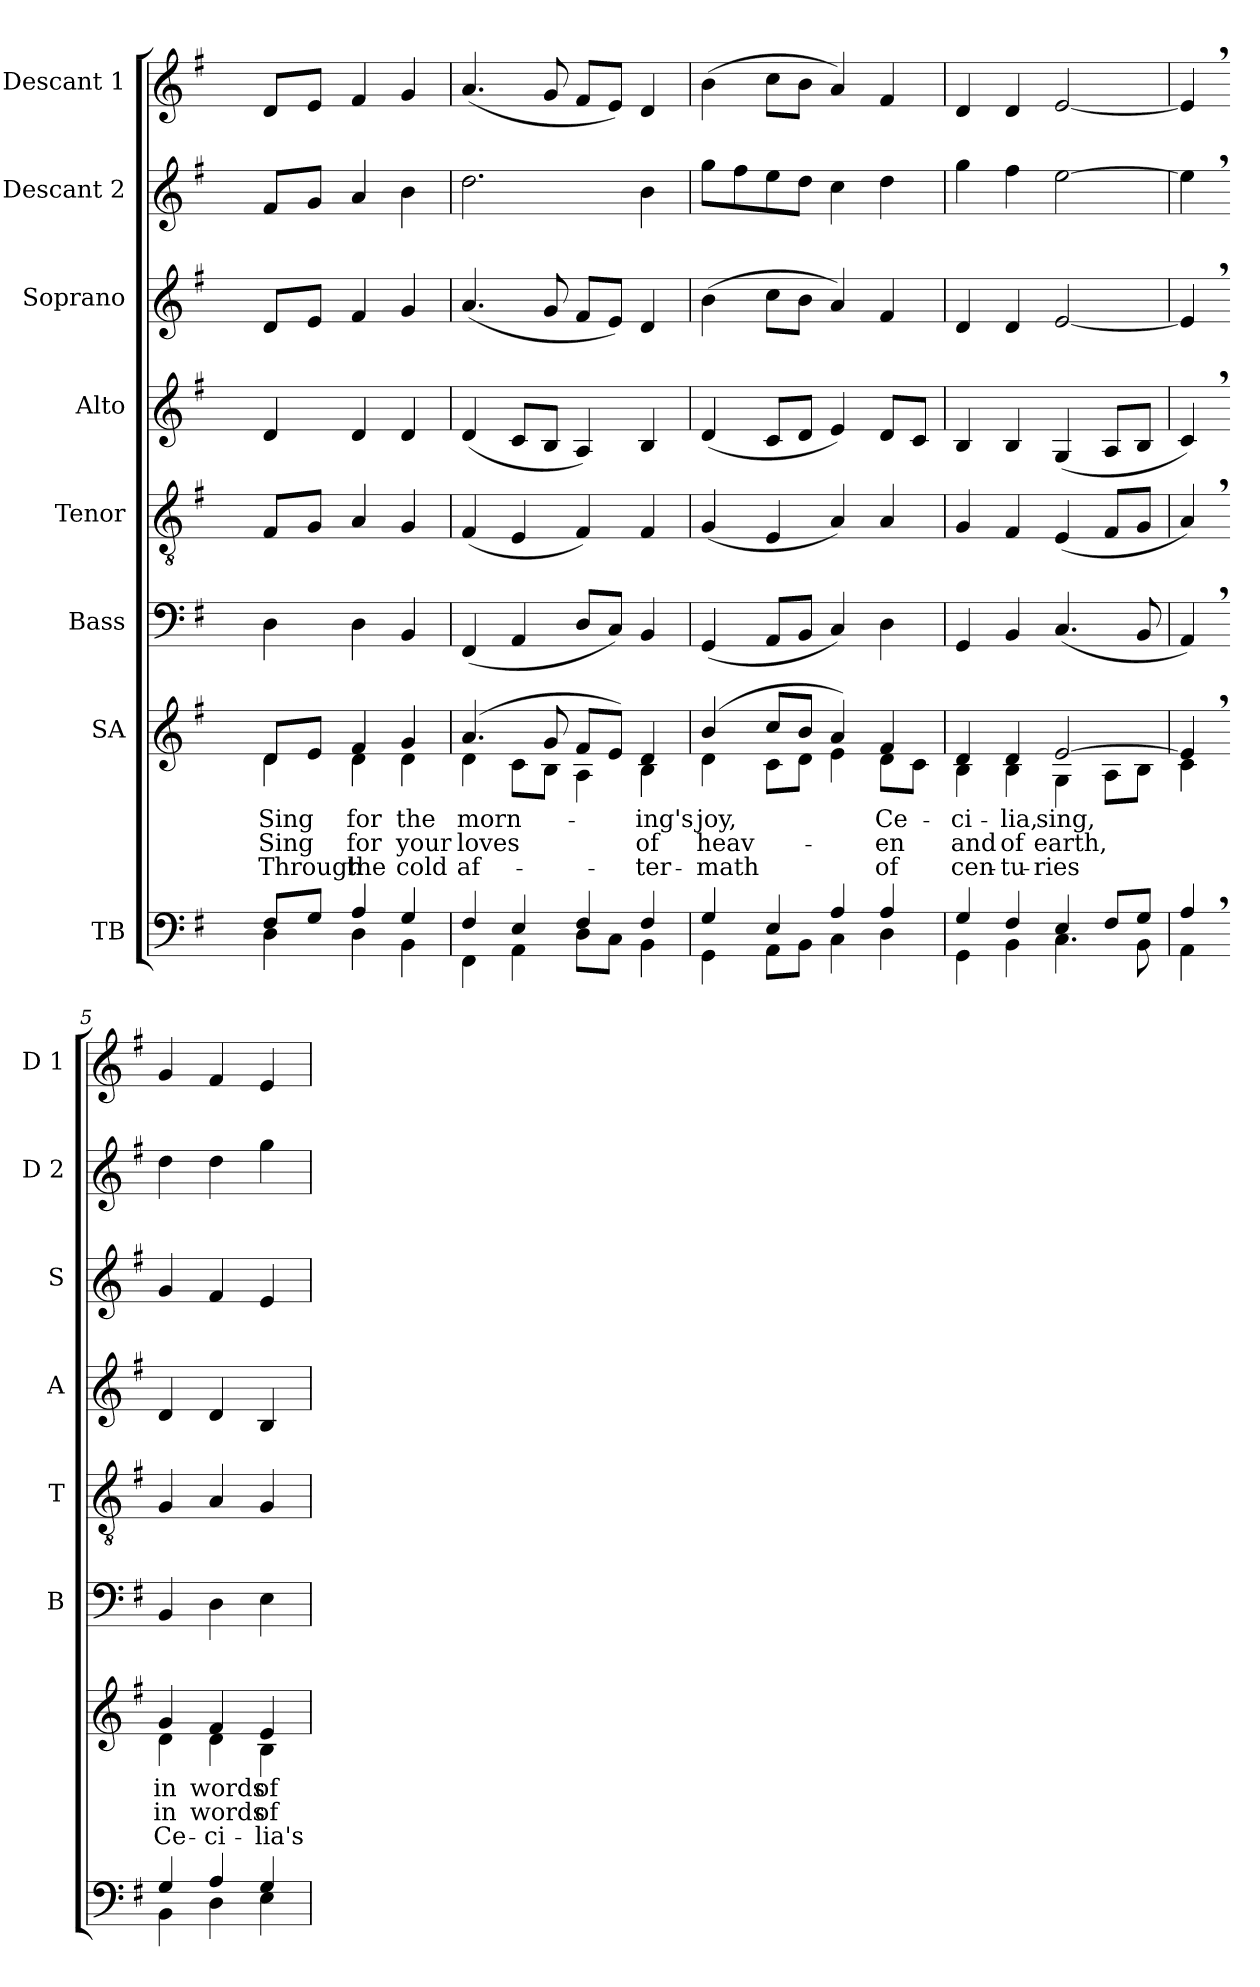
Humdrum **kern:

**kern	**kern	**text	**text	**text	**kern	**kern	**kern	**kern	**kern	**kern
*part8	*part7	*part7	*part7	*part7	*part6	*part5	*part4	*part3	*part2	*part1
*staff8	*staff7	*staff7	*staff7	*staff7	*staff6	*staff5	*staff4	*staff3	*staff2	*staff1
*I"TB	*I"SA	*	*	*	*I"Bass	*I"Tenor	*I"Alto	*I"Soprano	*I"Descant 2	*I"Descant 1
*	*	*	*	*	*I'B	*I'T	*I'A	*I'S	*I'D 2	*I'D 1
*clefF4	*clefG2	*	*	*	*clefF4	*clefGv2	*clefG2	*clefG2	*clefG2	*clefG2
*k[f#]	*k[f#]	*	*	*	*k[f#]	*k[f#]	*k[f#]	*k[f#]	*k[f#]	*k[f#]
*G:	*G:	*	*	*	*G:	*G:	*G:	*G:	*G:	*G:
=1	=1	=1	=1	=1	=1	=1	=1	=1	=1	=1
*^	*	*	*	*	*	*	*	*	*	*
!	!	!	!LO:LY:b	!LO:LY:b	!LO:LY:b	!	!	!	!	!	!
*	*	*^	*	*	*	*	*	*	*	*	*
4ryy	4ryy	4raayy	4ryy	1	2	3	4ryy	4ryy	4ryy	4ryy	4ryy	4ryy
!	!	!	!	!LO:LY:b	!LO:LY:b	!LO:LY:b	!	!	!	!	!	!
8F#/L	4D\	8d/L	4d\	Sing	Sing	Through	4D\	8F#/L	4d/	8d/L	8f#/L	8d/L
8G/J	.	8e/J	.	.	.	.	.	8G/J	.	8e/J	8g/J	8e/J
!	!	!	!	!LO:LY:b	!LO:LY:b	!LO:LY:b	!	!	!	!	!	!
4A/	4D\	4f#/	4d\	for	for	the	4D\	4A/	4d/	4f#/	4a/	4f#/
!	!	!	!	!LO:LY:b	!LO:LY:b	!LO:LY:b	!	!	!	!	!	!
4G/	4BB\	4g/	4d\	the	your	cold	4BB/	4G/	4d/	4g/	4b\	4g/
=2	=2	=2	=2	=2	=2	=2	=2	=2	=2	=2	=2	=2
!	!	!	!	!LO:LY:b	!LO:LY:b	!LO:LY:b	!	!	!	!	!	!
4F#/	4FF#\	(>4.a/	4d\	morn-	loves	af-	(>4FF#/	(>4F#/	(>4d/	(>4.a/	2.dd\	(>4.a/
4E/	4AA\	.	8c\L	.	.	.	4AA/	4E/	8c/L	.	.	.
.	.	8g/	8B\J	.	.	.	.	.	8B/J	8g/	.	8g/
4F#/	8D\L	8f#/L	4A\	.	.	.	8D/L	4F#/)	4A/)	8f#/L	.	8f#/L
.	8C\J	8e/J)	.	.	.	.	8C/J)	.	.	8e/J)	.	8e/J)
!	!	!	!	!LO:LY:b	!LO:LY:b	!LO:LY:b	!	!	!	!	!	!
4F#/	4BB\	4d/	4B\	-ing's	of	-ter-	4BB/	4F#/	4B/	4d/	4b\	4d/
=3	=3	=3	=3	=3	=3	=3	=3	=3	=3	=3	=3	=3
!	!	!	!	!LO:LY:b	!LO:LY:b	!LO:LY:b	!	!	!	!	!	!
4G/	4GG\	(>4b/	4d\	joy,	heav-	-math	(>4GG/	(>4G/	(>4d/	(>4b\	8gg\L	(>4b\
.	.	.	.	.	.	.	.	.	.	.	8ff#\	.
4E/	8AA\L	8cc/L	8c\L	.	.	.	8AA/L	4E/	8c/L	8cc\L	8ee\	8cc\L
.	8BB\J	8b/J	8d\J	.	.	.	8BB/J	.	8d/J	8b\J	8dd\J	8b\J
4A/	4C\	4a/)	4e\	.	.	.	4C/)	4A/)	4e/)	4a/)	4cc\	4a/)
!	!	!	!	!LO:LY:b	!LO:LY:b	!LO:LY:b	!	!	!	!	!	!
4A/	4D\	4f#/	8d\L	Ce-	-en	of	4D\	4A/	8d/L	4f#/	4dd\	4f#/
.	.	.	8c\J	.	.	.	.	.	8c/J	.	.	.
=4	=4	=4	=4	=4	=4	=4	=4	=4	=4	=4	=4	=4
!	!	!	!	!LO:LY:b	!LO:LY:b	!LO:LY:b	!	!	!	!	!	!
4G/	4GG\	4d/	4B\	-ci-	and	cen-	4GG/	4G/	4B/	4d/	4gg\	4d/
!	!	!	!	!LO:LY:b	!LO:LY:b	!LO:LY:b	!	!	!	!	!	!
4F#/	4BB\	4d/	4B\	-lia,	of	-tu-	4BB/	4F#/	4B/	4d/	4ff#\	4d/
!	!	!	!	!LO:LY:b	!LO:LY:b	!LO:LY:b	!	!	!	!	!	!
4E/	4.C\	[>2e/	4G\	sing,	earth,	-ries	(>4.C/	(>4E/	(>4G/	[2e/	[2ee\	[2e/
8F#/L	.	.	8A\L	.	.	.	.	8F#/L	8A/L	.	.	.
8G/J	8BB\	.	8B\J	.	.	.	8BB/	8G/J	8B/J	.	.	.
=4X1	=4X1	=4X1	=4X1	=4X1	=4X1	=4X1	=4X1	=4X1	=4X1	=4X1	=4X1	=4X1
4A,>/	4AA\	4e,>/]	4c\	.	.	.	4AA,>/)	4A,>/)	4c,>/)	4e,>/]	4ee,>\]	4e,>/]
!!LO:LB:g=z
=5-	=5-	=5-	=5-	=5-	=5-	=5-	=5-	=5-	=5-	=5-	=5-	=5-
!	!	!	!	!LO:LY:b	!LO:LY:b	!LO:LY:b	!	!	!	!	!	!
4G/	4BB\	4g/	4d\	in	in	Ce-	4BB/	4G/	4d/	4g/	4dd\	4g/
!	!	!	!	!LO:LY:b	!LO:LY:b	!LO:LY:b	!	!	!	!	!	!
4A/	4D\	4f#/	4d\	words	words	-ci-	4D\	4A/	4d/	4f#/	4dd\	4f#/
!	!	!	!	!LO:LY:b	!LO:LY:b	!LO:LY:b	!	!	!	!	!	!
4G/	4E\	4e/	4B\	of	of	-lia's	4E\	4G/	4B/	4e/	4gg\	4e/
*v	*v	*	*	*	*	*	*	*	*	*	*	*
*	*v	*v	*	*	*	*	*	*	*	*	*
=	=	=	=	=	=	=	=	=	=	=
*-	*-	*-	*-	*-	*-	*-	*-	*-	*-	*-
